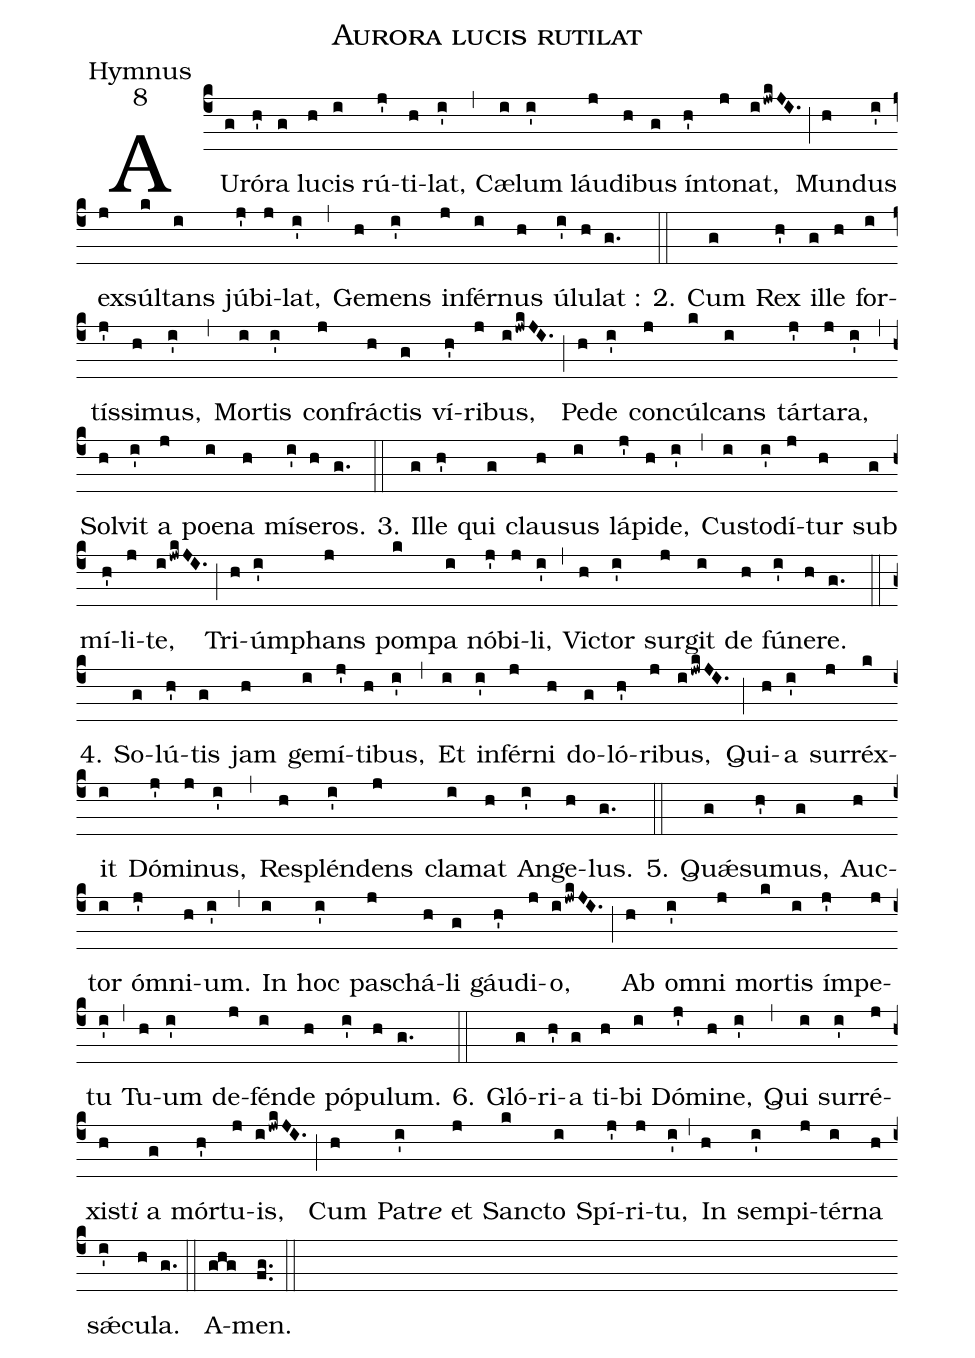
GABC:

name:Aurora lucis rutilat;
office-part:Hymnus;
mode:8;
%%
(c4)AU(g)ró(h')ra(g) lu(h)cis(i) rú(j')ti(h)lat,(i') (,)
Cæ(i)lum(i') láu(j)di(h)bus(g) ín(h')to(j)nat,(ijwk/JI.) (;)
Mun(h)dus(i') ex(j)súl(k)tans(i) jú(j')bi(j)lat,(i') (,)
Ge(h)mens(i') in(j)fér(i)nus(h) ú(i')lu(h)lat :(g.) (::)

2. Cum(g) Rex(h') il(g)le(h) for(i)tís(j')si(h)mus,(i') (,)
Mor(i)tis(i') con(j)frác(h)tis(g) ví(h')ri(j)bus,(ijwk/JI.) (;)
Pe(h)de(i') con(j)cúl(k)cans(i) tár(j')ta(j)ra,(i') (,)
Sol(h)vit(i') a(j) poe(i)na(h) mís(i')e(h)ros.(g.) (::)
3. Il(g)le(h') qui(g) clau(h)sus(i) lá(j')pi(h)de,(i') (,)
Cus(i)to(i')dí(j)tur(h) sub(g) mí(h')li(j)te,(ijwk/JI.) (;)
Tri(h)úm(i')phans(j) pom(k)pa(i) nó(j')bi(j)li,(i') (,)
Vic(h)tor(i') sur(j)git(i) de(h) fú(i')ne(h)re.(g.) (::)
4. So(g)lú(h')tis(g) jam(h) ge(i)mí(j')ti(h)bus,(i') (,)
Et(i) in(i')fér(j)ni(h) do(g)ló(h')ri(j)bus,(ijwk/JI.) (;)
Qui(h)a(i') sur(j)réx(k)it(i) Dó(j')mi(j)nus,(i') (,)
Res(h)plén(i')dens(j) cla(i)mat(h) An(i')ge(h)lus.(g.) (::)
5. Qu<sp>'ae</sp>(g)su(h')mus,(g) Auc(h)tor(i) óm(j')ni(h)um.(i') (,)
In(i) hoc(i') pas(j)chá(h)li(g) gáu(h')di(j)o,(ijwk/JI.) (;)
Ab(h) om(i')ni(j) mor(k)tis(i) ím(j')pe(j)tu(i') (,)
Tu(h)um(i') de(j)fén(i)de(h) pó(i')pu(h)lum.(g.) (::)
6. Gló(g)ri(h')a(g) ti(h)bi(i) Dó(j')mi(h)ne,(i') (,)
Qui(i) sur(i')ré(j)xist<i>i</i>(h) a(g) mór(h')tu(j)is,(ijwk/JI.) (;)
Cum(h) Patr<i>e</i>(i') et(j) San(k)cto(i) Spí(j')ri(j)tu,(i') (,)
In(h) sem(i')pi(j)tér(i)na(h) s<sp>'ae</sp>(i')cu(h)la.(g.) (::)
A(ghg)men.(f.g.) (::)
